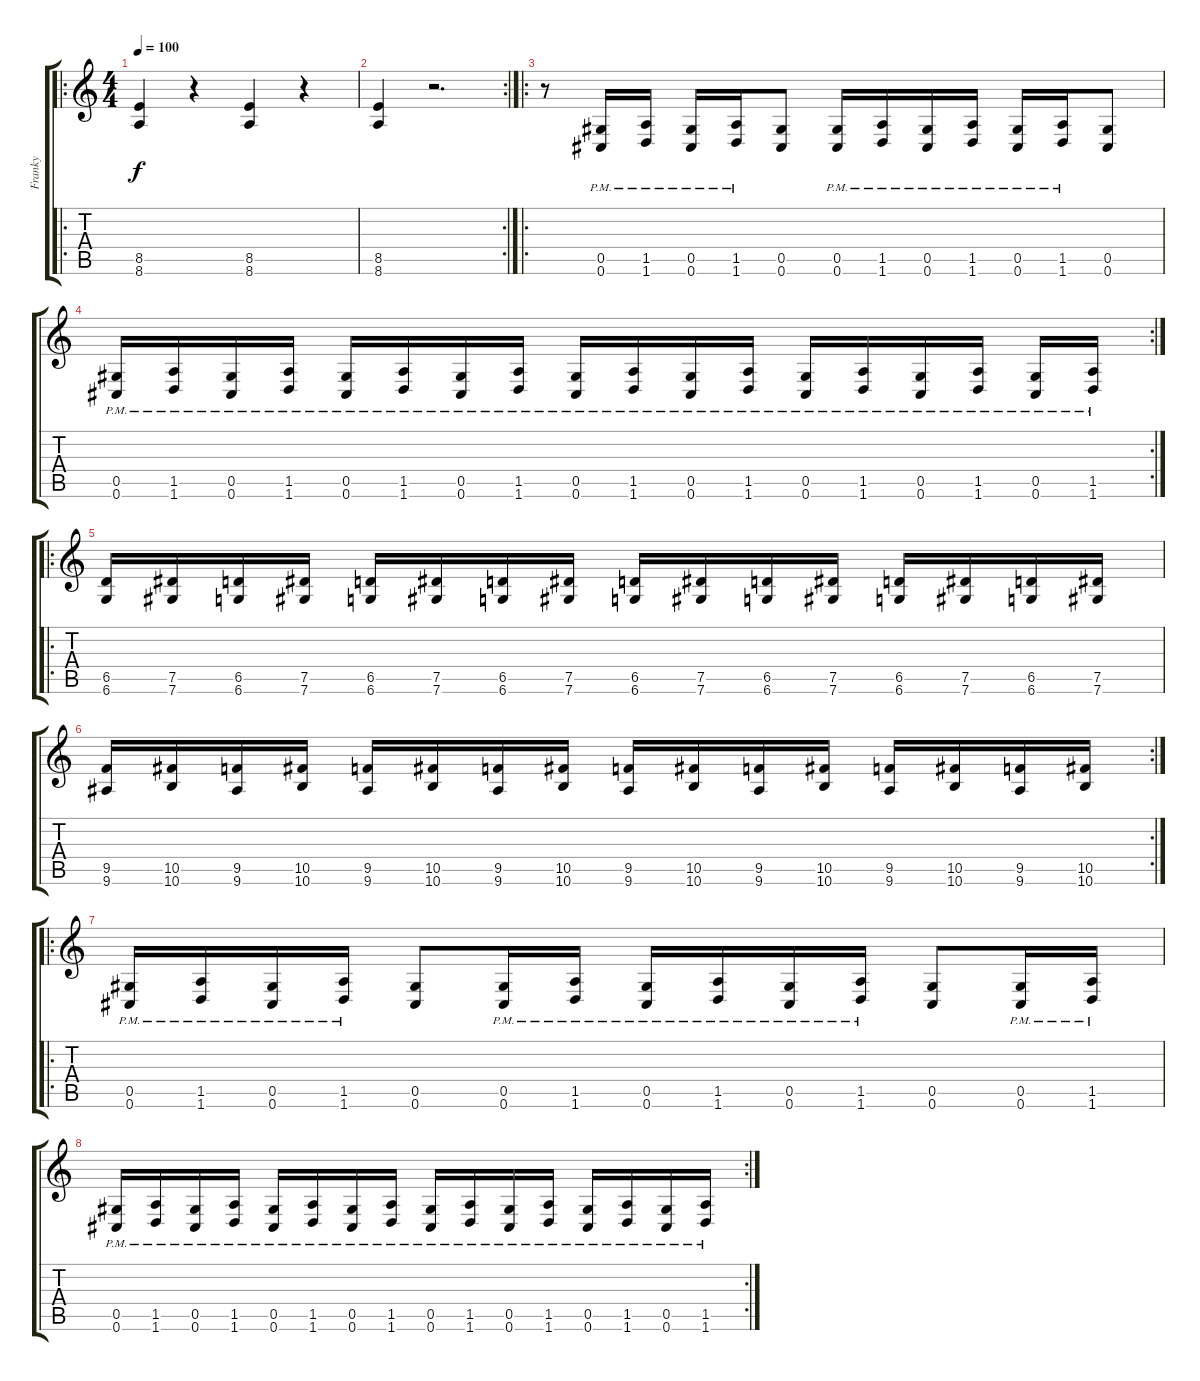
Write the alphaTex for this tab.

\track ("Franky" "Franky") {instrument distortionguitar}
\staff {score tabs}
\tuning (Eb4 Bb3 Gb3 Db3 Ab2 Db2) {hide}
\ro
\ts (4 4)
\tempo 100
\clef g2
\ks c
(8.5 8.6).4{dy f instrument distortionguitar} r.4 (8.5 8.6).4 r.4 |
\rc 2
(8.5 8.6).4 r.2{d} |
\ro
r.8 (0.5{pm} 0.6{pm}).16 (1.5{pm} 1.6{pm}).16 (0.5{pm} 0.6{pm}).16 (1.5{pm} 1.6{pm}).16 (0.5 0.6).8 (0.5{pm} 0.6{pm}).16 (1.5{pm} 1.6{pm}).16 (0.5{pm} 0.6{pm}).16 (1.5{pm} 1.6{pm}).16 (0.5{pm} 0.6{pm}).16 (1.5{pm} 1.6{pm}).16 (0.5 0.6).8 |
\rc 2
(0.5{pm} 0.6{pm}).16 (1.5{pm} 1.6{pm}).16 (0.5{pm} 0.6{pm}).16 (1.5{pm} 1.6{pm}).16 (0.5{pm} 0.6{pm}).16 (1.5{pm} 1.6{pm}).16 (0.5{pm} 0.6{pm}).16 (1.5{pm} 1.6{pm}).16 (0.5{pm} 0.6{pm}).16 (1.5{pm} 1.6{pm}).16 (0.5{pm} 0.6{pm}).16 (1.5{pm} 1.6{pm}).16 (0.5{pm} 0.6{pm}).16 (1.5{pm} 1.6{pm}).16 (0.5{pm} 0.6{pm}).16 (1.5{pm} 1.6{pm}).16 (0.5{pm} 0.6{pm}).16 (1.5{pm} 1.6{pm}).16 |
\ro
(6.5 6.6).16 (7.5 7.6).16 (6.5 6.6).16 (7.5 7.6).16 (6.5 6.6).16 (7.5 7.6).16 (6.5 6.6).16 (7.5 7.6).16 (6.5 6.6).16 (7.5 7.6).16 (6.5 6.6).16 (7.5 7.6).16 (6.5 6.6).16 (7.5 7.6).16 (6.5 6.6).16 (7.5 7.6).16 |
\rc 2
(9.5 9.6).16 (10.5 10.6).16 (9.5 9.6).16 (10.5 10.6).16 (9.5 9.6).16 (10.5 10.6).16 (9.5 9.6).16 (10.5 10.6).16 (9.5 9.6).16 (10.5 10.6).16 (9.5 9.6).16 (10.5 10.6).16 (9.5 9.6).16 (10.5 10.6).16 (9.5 9.6).16 (10.5 10.6).16 |
\ro
(0.5{pm} 0.6{pm}).16 (1.5{pm} 1.6{pm}).16 (0.5{pm} 0.6{pm}).16 (1.5{pm} 1.6{pm}).16 (0.5 0.6).8 (0.5{pm} 0.6{pm}).16 (1.5{pm} 1.6{pm}).16 (0.5{pm} 0.6{pm}).16 (1.5{pm} 1.6{pm}).16 (0.5{pm} 0.6{pm}).16 (1.5{pm} 1.6{pm}).16 (0.5 0.6).8 (0.5{pm} 0.6{pm}).16 (1.5{pm} 1.6{pm}).16 |
\rc 2
(0.5{pm} 0.6{pm}).16 (1.5{pm} 1.6{pm}).16 (0.5{pm} 0.6{pm}).16 (1.5{pm} 1.6{pm}).16 (0.5{pm} 0.6{pm}).16 (1.5{pm} 1.6{pm}).16 (0.5{pm} 0.6{pm}).16 (1.5{pm} 1.6{pm}).16 (0.5{pm} 0.6{pm}).16 (1.5{pm} 1.6{pm}).16 (0.5{pm} 0.6{pm}).16 (1.5{pm} 1.6{pm}).16 (0.5{pm} 0.6{pm}).16 (1.5{pm} 1.6{pm}).16 (0.5{pm} 0.6{pm}).16 (1.5{pm} 1.6{pm}).16
